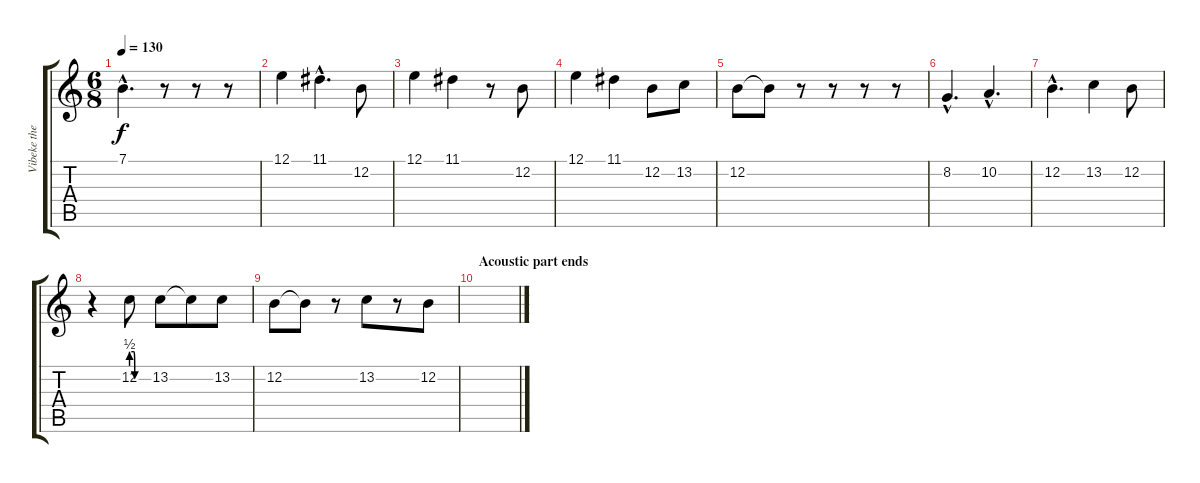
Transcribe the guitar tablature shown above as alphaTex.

\track ("Vibeke the queen" "Vibeke the") {instrument synthvoice}
\staff {score tabs}
\tuning (E4 B3 G3 D3 A2 E2) {hide}
\ts (6 8)
\tempo 130
\clef g2
\ks c
7.1{hac}.4{d dy f} r.8 r.8 r.8 |
12.1.4 11.1{hac}.4{d} 12.2.8 |
12.1.4 11.1.4 r.8 12.2.8 |
12.1.4 11.1.4 12.2.8 13.2.8 |
12.2.8 12.2{t}.8 r.8 r.8 r.8 r.8 |
8.2{hac}.4{d} 10.2{hac}.4{d} |
12.2{hac}.4{d} 13.2.4 12.2.8 |
r.4 12.2{be (custom 0 2 9 2 12 0 60 0)}.8 13.2.8 13.2{t}.8 13.2.8 |
12.2.8 12.2{t}.8 r.8 13.2.8 r.8 12.2.8 |
\section ("" "Acoustic part ends")
